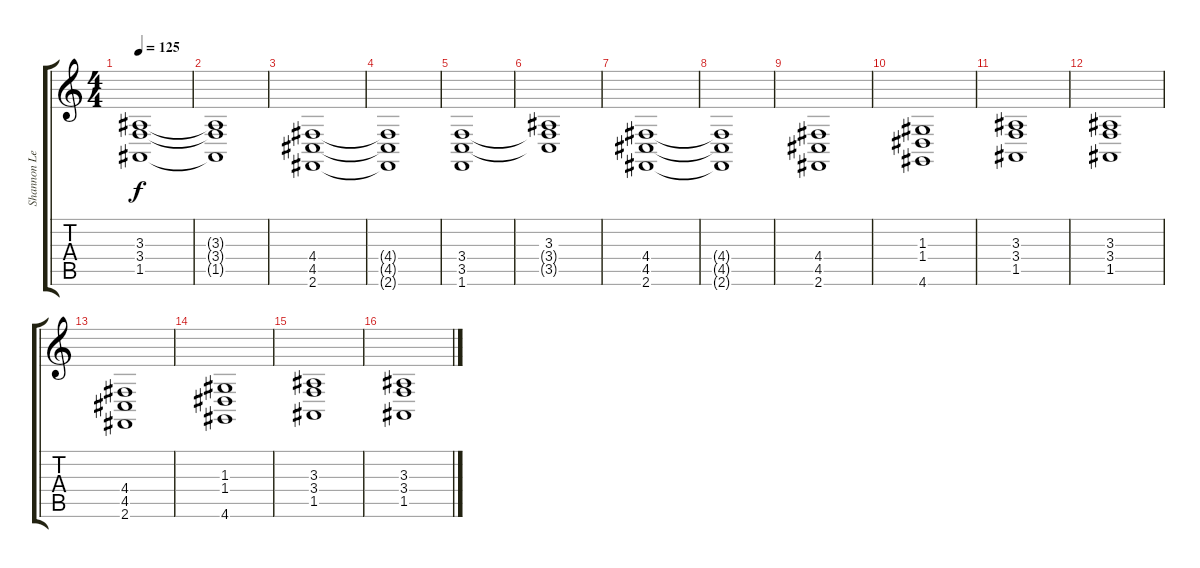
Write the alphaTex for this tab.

\track ("Shannon Leto" "Shannon Le") {instrument brightacousticpiano}
\staff {score tabs}
\tuning (E4 B3 G3 D3 A2 E2) {hide}
\ts (4 4)
\tempo 125
\clef g2
\ks c
(3.3 3.4 1.5).1{dy f} |
(3.3{t} 3.4{t} 1.5{t}).1 |
(4.4 4.5 2.6).1 |
(4.4{t} 4.5{t} 2.6{t}).1 |
(3.4 3.5 1.6).1 |
(3.3 3.4{t} 3.5{t}).1 |
(4.4 4.5 2.6).1 |
(4.4{t} 4.5{t} 2.6{t}).1 |
(4.4 4.5 2.6).1 |
(1.3 1.4 4.6).1 |
(3.3 3.4 1.5).1 |
(3.3 3.4 1.5).1 |
(4.4 4.5 2.6).1 |
(1.3 1.4 4.6).1 |
(3.3 3.4 1.5).1 |
(3.3 3.4 1.5).1
